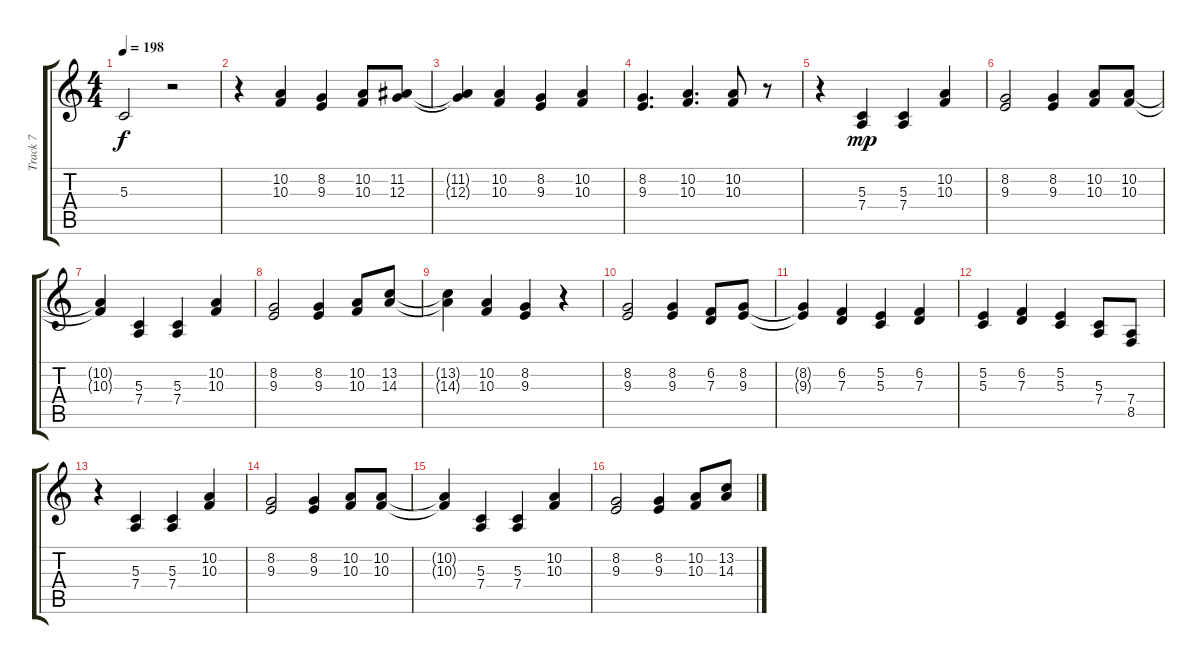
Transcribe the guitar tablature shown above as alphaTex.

\track ("Track 7" "Track 7") {instrument brightacousticpiano}
\staff {score tabs}
\tuning (E4 B3 G3 D3 A2 E2) {hide}
\ts (4 4)
\tempo 198
\clef g2
\ks c
5.3.2{dy f} r.2 |
r.4 (10.2 10.3).4 (8.2 9.3).4 (10.2 10.3).8 (11.2 12.3).8 |
(11.2{t} 12.3{t}).4 (10.2 10.3).4 (8.2 9.3).4 (10.2 10.3).4 |
(8.2 9.3).4{d} (10.2 10.3).4{d} (10.2 10.3).8 r.8 |
r.4 (5.3 7.4).4{dy mp} (5.3 7.4).4 (10.2 10.3).4 |
(8.2 9.3).2 (8.2 9.3).4 (10.2 10.3).8 (10.2 10.3).8 |
(10.2{t} 10.3{t}).4 (5.3 7.4).4 (5.3 7.4).4 (10.2 10.3).4 |
(8.2 9.3).2 (8.2 9.3).4 (10.2 10.3).8 (13.2 14.3).8 |
(13.2{t} 14.3{t}).4 (10.2 10.3).4 (8.2 9.3).4 r.4 |
(8.2 9.3).2 (8.2 9.3).4 (6.2 7.3).8 (8.2 9.3).8 |
(8.2{t} 9.3{t}).4 (6.2 7.3).4 (5.2 5.3).4 (6.2 7.3).4 |
(5.2 5.3).4 (6.2 7.3).4 (5.2 5.3).4 (5.3 7.4).8 (7.4 8.5).8 |
r.4 (5.3 7.4).4 (5.3 7.4).4 (10.2 10.3).4 |
(8.2 9.3).2 (8.2 9.3).4 (10.2 10.3).8 (10.2 10.3).8 |
(10.2{t} 10.3{t}).4 (5.3 7.4).4 (5.3 7.4).4 (10.2 10.3).4 |
(8.2 9.3).2 (8.2 9.3).4 (10.2 10.3).8 (13.2 14.3).8
